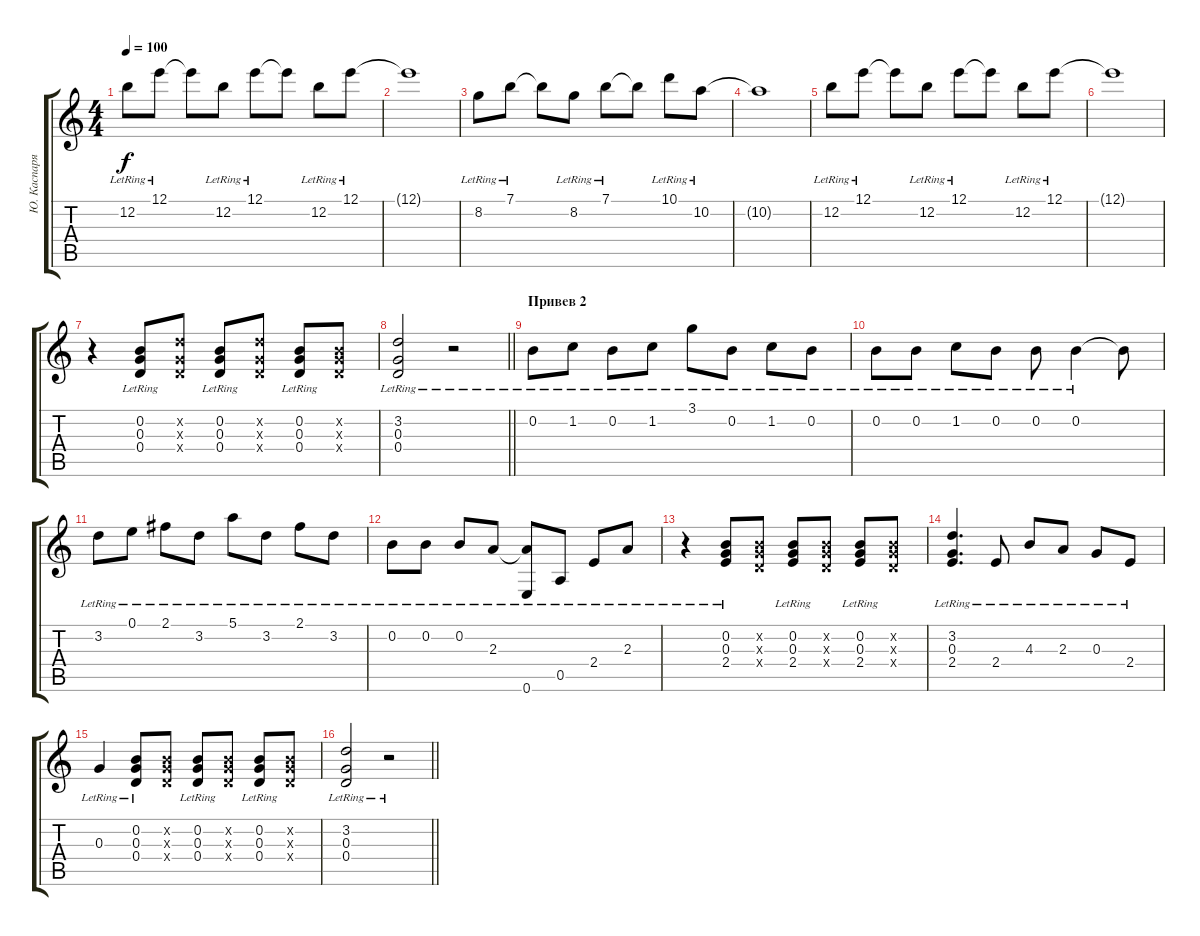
\track ("Ю. Каспарян" "Ю. Каспаря") {instrument electricguitarclean}
\staff {score tabs}
\tuning (E4 B3 G3 D3 A2 E2) {hide}
\ts (4 4)
\tempo 100
\clef g2
\ks c
12.2{lr}.8{dy f volume 8 instrument electricguitarmuted} 12.1{lr}.8 12.1{t}.8 12.2{lr}.8 12.1{lr}.8 12.1{t}.8 12.2{lr}.8 12.1{lr}.8 |
12.1{t}.1 |
8.2{lr}.8 7.1{lr}.8 7.1{t}.8 8.2{lr}.8 7.1{lr}.8 7.1{t}.8 10.1{lr}.8 10.2{lr}.8 |
10.2{t}.1 |
12.2{lr}.8 12.1{lr}.8 12.1{t}.8 12.2{lr}.8 12.1{lr}.8 12.1{t}.8 12.2{lr}.8 12.1{lr}.8 |
12.1{t}.1 |
r.4{volume 9} (0.2{lr} 0.3{lr} 0.4{lr}).8 (3.2{x} 0.3{x} 0.4{x}).8 (0.2{lr} 0.3{lr} 0.4{lr}).8 (3.2{x} 0.3{x} 0.4{x}).8 (0.2{lr} 0.3{lr} 0.4{lr}).8 (0.2{x} 0.3{x} 0.4{x}).8 |
\barLineRight lightlight
(3.2{lr} 0.3{lr} 0.4{lr}).2 r.2 |
\section ("" "Привев 2")
0.2{lr}.8{volume 10 instrument electricguitarclean} 1.2{lr}.8 0.2{lr}.8 1.2{lr}.8 3.1{lr}.8 0.2{lr}.8 1.2{lr}.8 0.2{lr}.8 |
0.2{lr}.8 0.2{lr}.8 1.2{lr}.8 0.2{lr}.8 0.2{lr}.8 0.2{lr}.4 0.2{t}.8 |
3.2{lr}.8 0.1{lr}.8 2.1{lr}.8 3.2{lr}.8 5.1{lr}.8 3.2{lr}.8 2.1{lr}.8 3.2{lr}.8 |
0.2{lr}.8 0.2{lr}.8 0.2{lr}.8 2.3{lr}.8 (2.3{t} 0.6{lr}).8{volume 8} 0.5{lr}.8 2.4{lr}.8 2.3{lr}.8 |
r.4{volume 9 instrument electricguitarmuted} (0.2{lr} 0.3{lr} 2.4{lr}).8 (0.2{x} 0.3{x} 0.4{x}).8 (0.2{lr} 0.3{lr} 2.4{lr}).8 (0.2{x} 0.3{x} 0.4{x}).8 (0.2{lr} 0.3{lr} 2.4{lr}).8 (0.2{x} 0.3{x} 0.4{x}).8 |
(3.2{lr} 0.3{lr} 2.4{lr}).4{d} 2.4{lr}.8{volume 12 instrument electricguitarclean} 4.3{lr}.8 2.3{lr}.8 0.3{lr}.8 2.4{lr}.8 |
0.3{lr}.4 (0.2{lr} 0.3{lr} 0.4{lr}).8{volume 9 instrument electricguitarmuted} (0.2{x} 0.3{x} 0.4{x}).8 (0.2{lr} 0.3{lr} 0.4{lr}).8 (0.2{x} 0.3{x} 0.4{x}).8 (0.2{lr} 0.3{lr} 0.4{lr}).8 (0.2{x} 0.3{x} 0.4{x}).8 |
\barLineRight lightlight
(3.2{lr} 0.3{lr} 0.4{lr}).2 r.2
